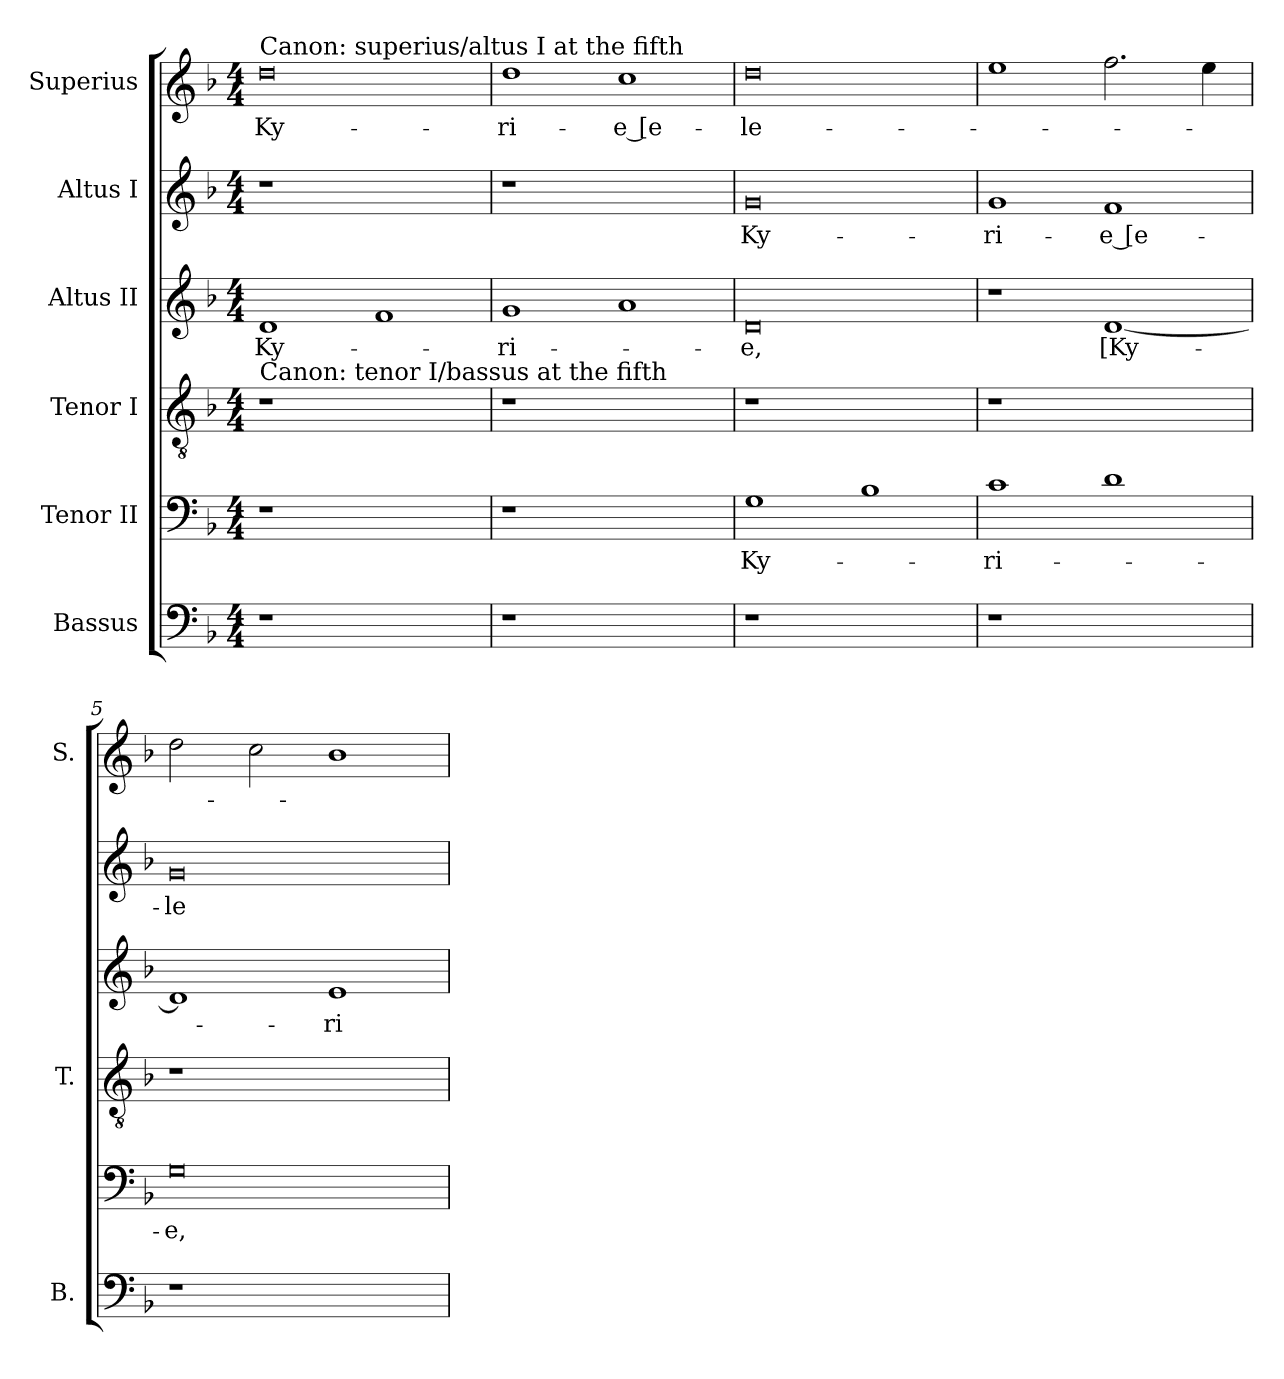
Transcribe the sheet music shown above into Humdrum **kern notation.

**kern	**kern	**text	**kern	**kern	**text	**kern	**text	**kern	**text
*part6	*part5	*part5	*part4	*part3	*part3	*part2	*part2	*part1	*part1
*staff6	*staff5	*staff5	*staff4	*staff3	*staff3	*staff2	*staff2	*staff1	*staff1
*I"Bassus	*I"Tenor II	*	*I"Tenor I	*I"Altus II	*	*I"Altus I	*	*I"Superius	*
*I'B.	*	*	*I'T.	*	*	*	*	*I'S.	*
!!LO:PB:g=z
*clefF4	*clefF4	*	*clefGv2	*clefG2	*	*clefG2	*	*clefG2	*
*	*	*	*ITrd7c12	*	*	*	*	*	*
*k[b-]	*k[b-]	*	*k[b-]	*k[b-]	*	*k[b-]	*	*k[b-]	*
*F:	*F:	*	*F:	*F:	*	*F:	*	*F:	*
*M4/4	*M4/4	*	*M4/4	*M4/4	*	*M4/4	*	*M4/4	*
=1	=1	=1	=1	=1	=1	=1	=1	=1	=1
!LO:N:vis=1	!LO:N:vis=1	!	!LO:N:vis=1	!	!	!	!	!	!
!	!	!	!	!	!LO:LY:b:color=#000000	!LO:N:vis=1	!	!	!
!	!	!	!	!	!	!	!	!LO:TX:a:t=Canon&colon; superius/altus I at the fifth	!
!	!	!	!LO:TX:a:t=Canon&colon; tenor I/bassus at the fifth	!	!	!	!	!	!
!	!	!	!	!	!	!	!	!	!LO:LY:b:color=#000000
1r	1r	.	1r	1di	Ky-	1r	.	0ddi	Ky-
1ryy	1ryy	.	1ryy	1fi	.	1ryy	.	.	.
=2	=2	=2	=2	=2	=2	=2	=2	=2	=2
!LO:N:vis=1	!LO:N:vis=1	!	!LO:N:vis=1	!	!	!	!	!	!
!	!	!	!	!	!LO:LY:b:color=#000000	!LO:N:vis=1	!	!	!
!	!	!	!	!	!	!	!	!	!LO:LY:b:color=#000000
1r	1r	.	1r	1gi	-ri-	1r	.	1ddi	-ri-
!	!	!	!	!	!	!	!	!	!LO:LY:b:color=#000000
1ryy	1ryy	.	1ryy	1ai	.	1ryy	.	1cci	-e [e-
=3	=3	=3	=3	=3	=3	=3	=3	=3	=3
!LO:N:vis=1	!	!	!	!	!	!	!	!	!
!	!	!LO:LY:b:color=#000000	!LO:N:vis=1	!	!	!	!	!	!
!	!	!	!	!	!LO:LY:b:color=#000000	!	!	!	!
!	!	!	!	!	!	!	!LO:LY:b:color=#000000	!	!
!	!	!	!	!	!	!	!	!	!LO:LY:b:color=#000000
1r	1Gi	Ky-	1r	0di	-e,	0gi	Ky-	0ddi	-le-
1ryy	1B-i	.	1ryy	.	.	.	.	.	.
=4	=4	=4	=4	=4	=4	=4	=4	=4	=4
!LO:N:vis=1	!	!	!	!	!	!	!	!	!
!	!	!LO:LY:b:color=#000000	!LO:N:vis=1	!	!	!	!	!	!
!	!	!	!	!	!	!	!LO:LY:b:color=#000000	!	!
1r	1ci	-ri-	1r	1r	.	1gi	-ri-	1eei	.
!	!	!	!	!	!LO:LY:b:color=#000000	!	!	!	!
!	!	!	!	!	!	!	!LO:LY:b:color=#000000	!	!
1ryy	1di	.	1ryy	[<1di	[Ky-	1fi	-e [e-	2.ffi\	.
.	.	.	.	.	.	.	.	4eei\	.
=5	=5	=5	=5	=5	=5	=5	=5	=5	=5
!LO:N:vis=1	!	!	!	!	!	!	!	!	!
!	!	!LO:LY:b:color=#000000	!LO:N:vis=1	!	!	!	!	!	!
!	!	!	!	!	!	!	!LO:LY:b:color=#000000	!	!
1r	0Gi	-e,	1r	1di]	.	0gi	-le-	2ddi\	.
.	.	.	.	.	.	.	.	2cci\	.
!	!	!	!	!	!LO:LY:b:color=#000000	!	!	!	!
1ryy	.	.	1ryy	1ei	-ri	.	.	1b-i	.
=	=	=	=	=	=	=	=	=	=
*-	*-	*-	*-	*-	*-	*-	*-	*-	*-
